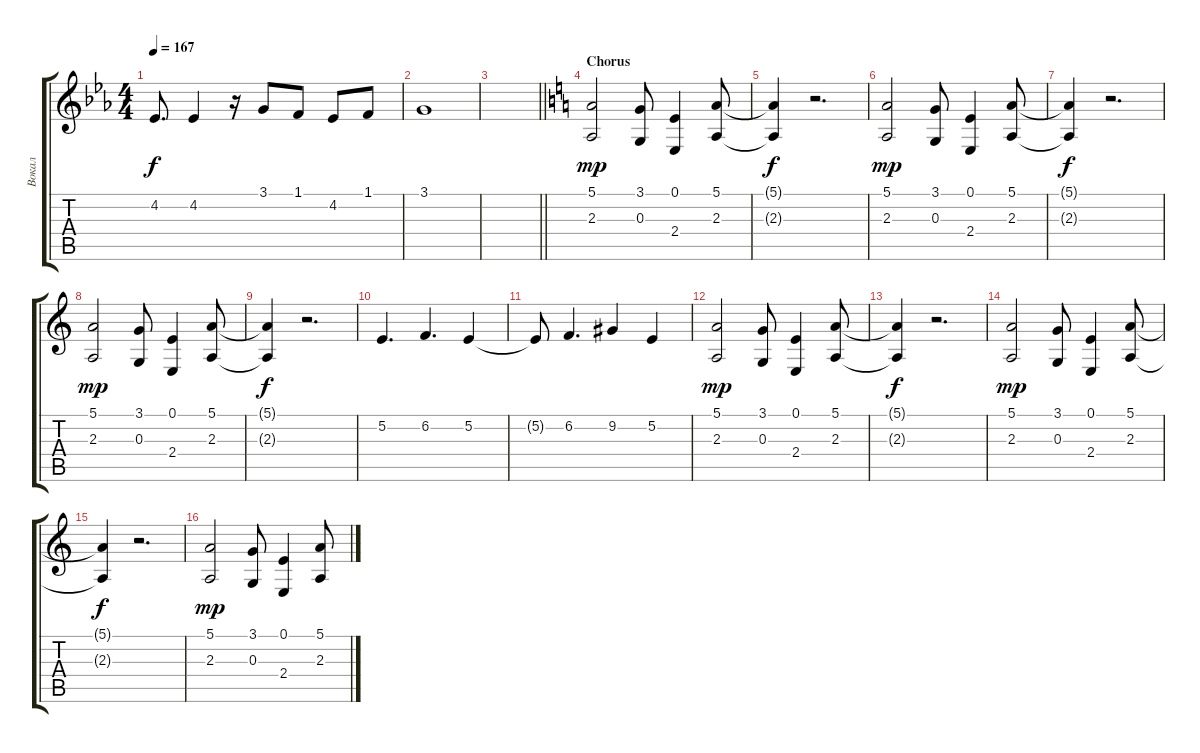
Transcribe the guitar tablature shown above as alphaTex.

\track ("Вокал" "Вокал") {instrument trumpet}
\staff {score tabs}
\tuning (E4 B3 G3 D3 A2 E2) {hide}
\ts (4 4)
\tempo 167
\clef g2
\ks cminor
4.2{t}.8{d dy f} 4.2.4 r.16 3.1.8 1.1.8 4.2.8 1.1.8 |
3.1.1 |
\barLineRight lightlight
|
\section ("" "Chorus")
\ks aminor
(5.1 2.3).2{dy mp} (3.1 0.3).8 (0.1 2.4).4 (5.1 2.3).8 |
(5.1{t} 2.3{t}).4{dy f} r.2{d} |
(5.1 2.3).2{dy mp} (3.1 0.3).8 (0.1 2.4).4 (5.1 2.3).8 |
(5.1{t} 2.3{t}).4{dy f} r.2{d} |
(5.1 2.3).2{dy mp} (3.1 0.3).8 (0.1 2.4).4 (5.1 2.3).8 |
(5.1{t} 2.3{t}).4{dy f} r.2{d} |
5.2.4{d} 6.2.4{d} 5.2.4 |
5.2{t}.8 6.2.4{d} 9.2.4 5.2.4 |
(5.1 2.3).2{dy mp} (3.1 0.3).8 (0.1 2.4).4 (5.1 2.3).8 |
(5.1{t} 2.3{t}).4{dy f} r.2{d} |
(5.1 2.3).2{dy mp} (3.1 0.3).8 (0.1 2.4).4 (5.1 2.3).8 |
(5.1{t} 2.3{t}).4{dy f} r.2{d} |
(5.1 2.3).2{dy mp} (3.1 0.3).8 (0.1 2.4).4 (5.1 2.3).8
